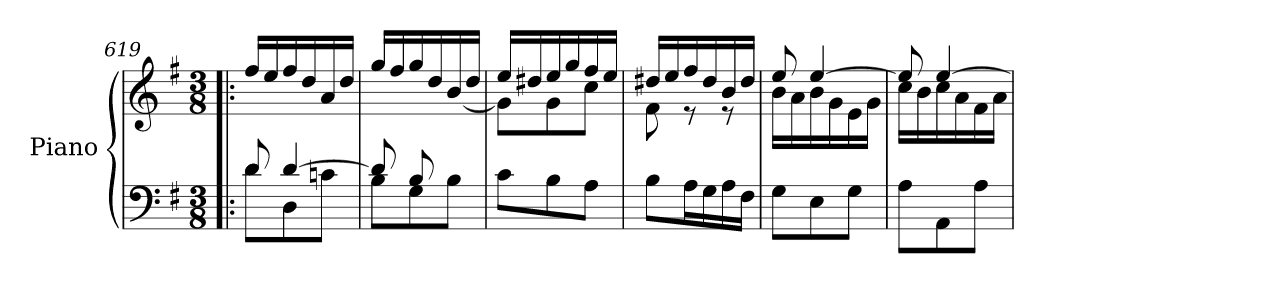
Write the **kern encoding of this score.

**kern	**kern
*part1	*part1
*staff2	*staff1
*I"Piano	*
*I'Pno	*
!!LO:LB:g=z
*clefF4	*clefG2
*k[f#]	*k[f#]
*M3/8	*M3/8
=619!|:	=619!|:
*^	*
8d/	8d\L	16ff#/LL
.	.	16ee/
[4d/	8D\	16ff#/
.	.	16dd/
.	8cn\J	16a/
.	.	16dd/JJ
=620	=620	=620
*	*	*^
8d/L]	8B\L	16gg/LL	4ryy
.	.	16ff#/	.
8B/	8G\	16gg/	.
.	.	16dd/	.
8ryy	8B\J	16b/	[8g\J
.	.	16dd/JJ	.
*v	*v	*	*
=621	=621	=621
8c\L	16ee/LL	8g\L]
.	16dd#X/	.
8B\	16ee/	8g\
.	16gg/	.
8A\J	16ff#/	8cc\J
.	16ee/JJ	.
=622	=622	=622
8B\L	16dd#X/LL	8f#\
.	16ee/	.
16A\L	16ff#/	8r
16G\	16dd#/	.
16A\	16b/	8r
16F#\JJ	16dd#/JJ	.
=623	=623	=623
8G\L	8ee/	16b\LL
.	.	16a\
8E\	[4ee/	16b\
.	.	16g\
8G\J	.	16e\
.	.	16g\JJ
!!LO:LB:g=z	!!
=624	=624	=624
8A\L	8ee/]	16cc\LL
.	.	16b\
8AA\	[4ee/	16cc\
.	.	16a\
8A\J	.	16f#\
.	.	16a\JJ
*	*v	*v
=	=
*-	*-
